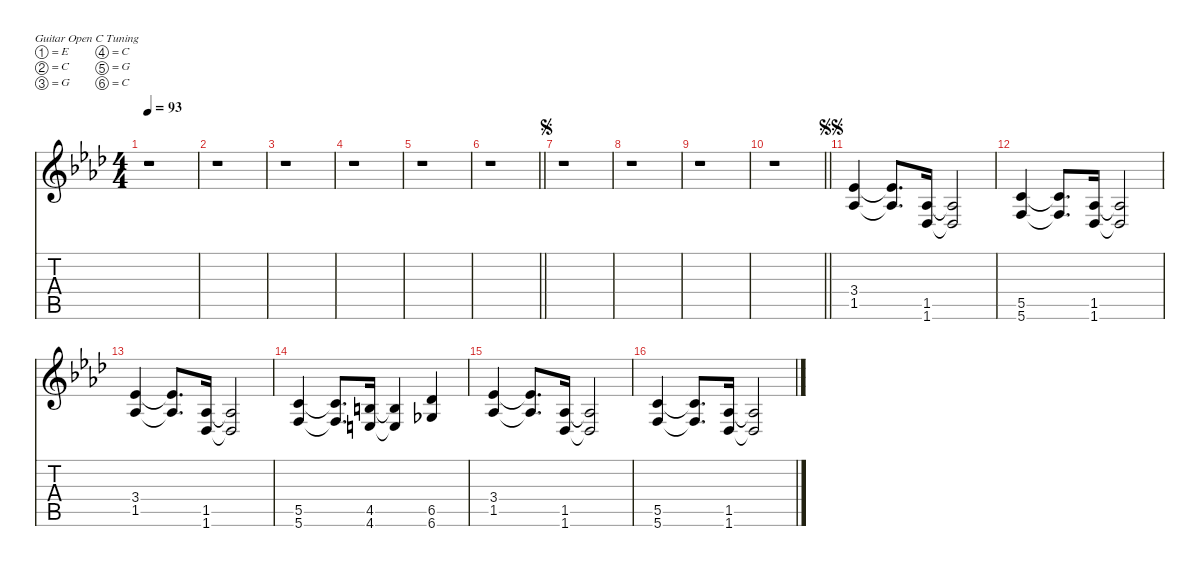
\defaultSystemsLayout 4
\hideDynamics
\bracketExtendMode nobrackets
\singleTrackTrackNamePolicy hidden
\multiTrackTrackNamePolicy hidden
\firstSystemTrackNameMode fullname
\firstSystemTrackNameOrientation horizontal
\otherSystemsTrackNameOrientation horizontal
\track ("Guitar 2" "dist.guit.") {instrument distortionguitar}
\staff {score tabs}
\tuning (E4 C4 G3 C3 G2 C2)
\ts (4 4)
\tempo 93
\clef g2
\ks ab
r.1{dy f beam Down} |
r.1{beam Down} |
r.1{beam Down} |
r.1{beam Down} |
r.1{beam Down} |
\barLineRight lightlight
r.1{beam Down} |
\jump segno
r.1{beam Down} |
r.1{beam Down} |
r.1{beam Down} |
\barLineRight lightlight
r.1{beam Down} |
\jump segnosegno
(3.4{acc b} 1.5{acc b}).4{beam Up} (3.4{t acc b} 1.5{t acc b}).8{d beam Up} (1.5{acc b} 1.6{acc b}).16{beam Up} (1.5{t acc b} 1.6{t acc b}).2{beam Up} |
(5.5{acc forcenatural} 5.6{acc forcenatural}).4{beam Up} (5.5{t acc forcenatural} 5.6{t acc forcenatural}).8{d beam Up} (1.5{acc b} 1.6{acc b}).16{beam Up} (1.5{t acc b} 1.6{t acc b}).2{beam Up} |
(3.4{acc b} 1.5{acc b}).4{beam Up} (3.4{t acc b} 1.5{t acc b}).8{d beam Up} (1.5{acc b} 1.6{acc b}).16{beam Up} (1.5{t acc b} 1.6{t acc b}).2{beam Up} |
(5.5{acc forcenatural} 5.6{acc forcenatural}).4{beam Up} (5.5{t acc forcenatural} 5.6{t acc forcenatural}).8{d beam Up} (4.5{acc forcenatural} 4.6{acc forcenatural}).16{beam Up} (4.5{t acc forcenatural} 4.6{t acc forcenatural}).4{beam Up} (6.5{acc b} 6.6{acc b}).4{beam Up} |
(3.4{acc b} 1.5{acc b}).4{beam Up} (3.4{t acc b} 1.5{t acc b}).8{d beam Up} (1.5{acc b} 1.6{acc b}).16{beam Up} (1.5{t acc b} 1.6{t acc b}).2{beam Up} |
(5.5{acc forcenatural} 5.6{acc forcenatural}).4{beam Up} (5.5{t acc forcenatural} 5.6{t acc forcenatural}).8{d beam Up} (1.5{acc b} 1.6{acc b}).16{beam Up} (1.5{t acc b} 1.6{t acc b}).2{beam Up}
